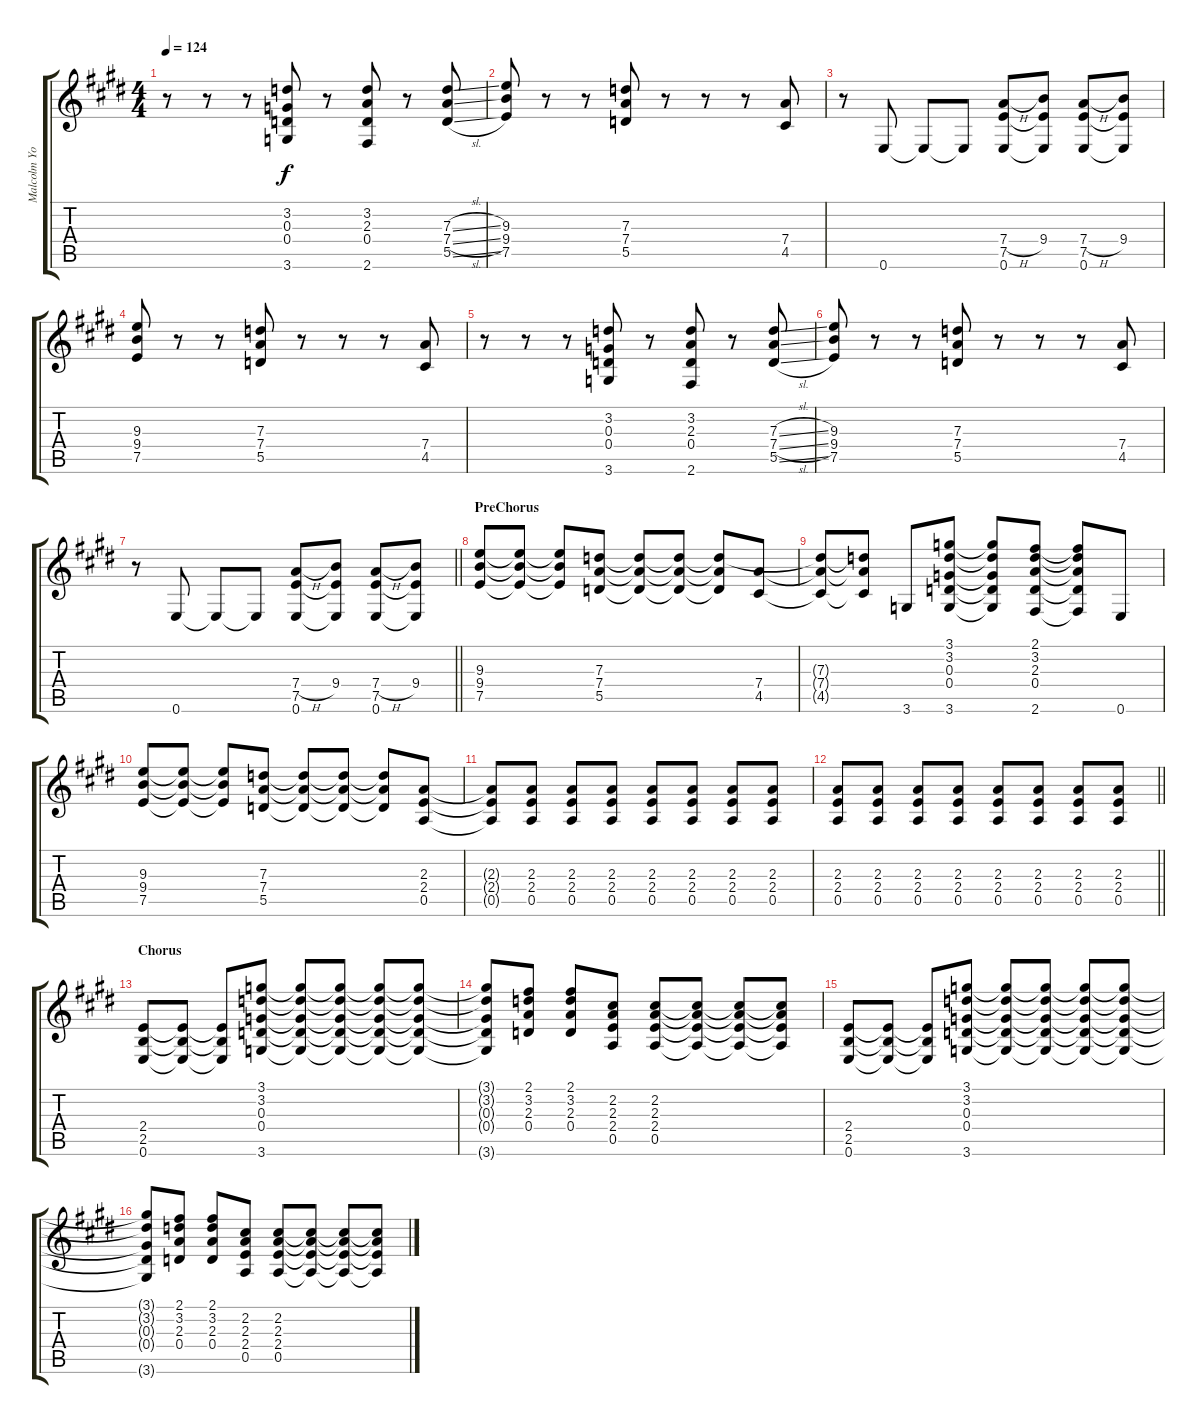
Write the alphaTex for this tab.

\track ("Malcolm Young (Rhythm Guitar)" "Malcolm Yo") {instrument overdrivenguitar}
\staff {score tabs}
\tuning (E4 B3 G3 D3 A2 E2) {hide}
\ts (4 4)
\tempo 124
\clef g2
\ks e
r.8{dy f} r.8 r.8 (3.2 0.3 0.4 3.6).8 r.8 (3.2 2.3 0.4 2.6).8 r.8 (7.3{sl} 7.4{sl} 5.5{sl}).8 |
(9.3 9.4 7.5).8 r.8 r.8 (7.3 7.4 5.5).8 r.8 r.8 r.8 (7.4 4.5).8 |
r.8 0.6.8 0.6{t}.8 0.6{t}.8 (7.4{h} 7.5 0.6).8 (9.4 7.5{t} 0.6{t}).8 (7.4{h} 7.5 0.6).8 (9.4 7.5{t} 0.6{t}).8 |
(9.3 9.4 7.5).8 r.8 r.8 (7.3 7.4 5.5).8 r.8 r.8 r.8 (7.4 4.5).8 |
r.8 r.8 r.8 (3.2 0.3 0.4 3.6).8 r.8 (3.2 2.3 0.4 2.6).8 r.8 (7.3{sl} 7.4{sl} 5.5{sl}).8 |
(9.3 9.4 7.5).8 r.8 r.8 (7.3 7.4 5.5).8 r.8 r.8 r.8 (7.4 4.5).8 |
\barLineRight lightlight
r.8 0.6.8 0.6{t}.8 0.6{t}.8 (7.4{h} 7.5 0.6).8 (9.4 7.5{t} 0.6{t}).8 (7.4{h} 7.5 0.6).8 (9.4 7.5{t} 0.6{t}).8 |
\section ("" "PreChorus")
(9.3 9.4 7.5).8 (9.3{t} 9.4{t} 7.5{t}).8 (9.3{t} 9.4{t} 7.5{t}).8 (7.3 7.4 5.5).8 (7.3{t} 7.4{t} 5.5{t}).8 (7.3{t} 7.4{t} 5.5{t}).8 (7.3{t} 7.4{t} 5.5{t}).8 (7.4 4.5).8 |
(7.3{t} 7.4{t} 4.5{t}).8 (7.3{t} 7.4{t} 4.5{t}).8 3.6.8 (3.1 3.2 0.3 0.4 3.6).8 (3.1{t} 3.2{t} 0.3{t} 0.4{t} 3.6{t}).8 (2.1 3.2 2.3 0.4 2.6).8 (2.1{t} 3.2{t} 2.3{t} 0.4{t} 2.6{t}).8 0.6.8 |
(9.3 9.4 7.5).8 (9.3{t} 9.4{t} 7.5{t}).8 (9.3{t} 9.4{t} 7.5{t}).8 (7.3 7.4 5.5).8 (7.3{t} 7.4{t} 5.5{t}).8 (7.3{t} 7.4{t} 5.5{t}).8 (7.3{t} 7.4{t} 5.5{t}).8 (2.3 2.4 0.5).8 |
(2.3{t} 2.4{t} 0.5{t}).8 (2.3 2.4 0.5).8 (2.3 2.4 0.5).8 (2.3 2.4 0.5).8 (2.3 2.4 0.5).8 (2.3 2.4 0.5).8 (2.3 2.4 0.5).8 (2.3 2.4 0.5).8 |
\barLineRight lightlight
(2.3 2.4 0.5).8 (2.3 2.4 0.5).8 (2.3 2.4 0.5).8 (2.3 2.4 0.5).8 (2.3 2.4 0.5).8 (2.3 2.4 0.5).8 (2.3 2.4 0.5).8 (2.3 2.4 0.5).8 |
\section ("" "Chorus")
(2.4 2.5 0.6).8 (2.4{t} 2.5{t} 0.6{t}).8 (2.4{t} 2.5{t} 0.6{t}).8 (3.1 3.2 0.3 0.4 3.6).8 (3.1{t} 3.2{t} 0.3{t} 0.4{t} 3.6{t}).8 (3.1{t} 3.2{t} 0.3{t} 0.4{t} 3.6{t}).8 (3.1{t} 3.2{t} 0.3{t} 0.4{t} 3.6{t}).8 (3.1{t} 3.2{t} 0.3{t} 0.4{t} 3.6{t}).8 |
(3.1{t} 3.2{t} 0.3{t} 0.4{t} 3.6{t}).8 (2.1 3.2 2.3 0.4).8 (2.1 3.2 2.3 0.4).8 (2.2 2.3 2.4 0.5).8 (2.2 2.3 2.4 0.5).8 (2.2{t} 2.3{t} 2.4{t} 0.5{t}).8 (2.2{t} 2.3{t} 2.4{t} 0.5{t}).8 (2.2{t} 2.3{t} 2.4{t} 0.5{t}).8 |
(2.4 2.5 0.6).8 (2.4{t} 2.5{t} 0.6{t}).8 (2.4{t} 2.5{t} 0.6{t}).8 (3.1 3.2 0.3 0.4 3.6).8 (3.1{t} 3.2{t} 0.3{t} 0.4{t} 3.6{t}).8 (3.1{t} 3.2{t} 0.3{t} 0.4{t} 3.6{t}).8 (3.1{t} 3.2{t} 0.3{t} 0.4{t} 3.6{t}).8 (3.1{t} 3.2{t} 0.3{t} 0.4{t} 3.6{t}).8 |
(3.1{t} 3.2{t} 0.3{t} 0.4{t} 3.6{t}).8 (2.1 3.2 2.3 0.4).8 (2.1 3.2 2.3 0.4).8 (2.2 2.3 2.4 0.5).8 (2.2 2.3 2.4 0.5).8 (2.2{t} 2.3{t} 2.4{t} 0.5{t}).8 (2.2{t} 2.3{t} 2.4{t} 0.5{t}).8 (2.2{t} 2.3{t} 2.4{t} 0.5{t}).8
